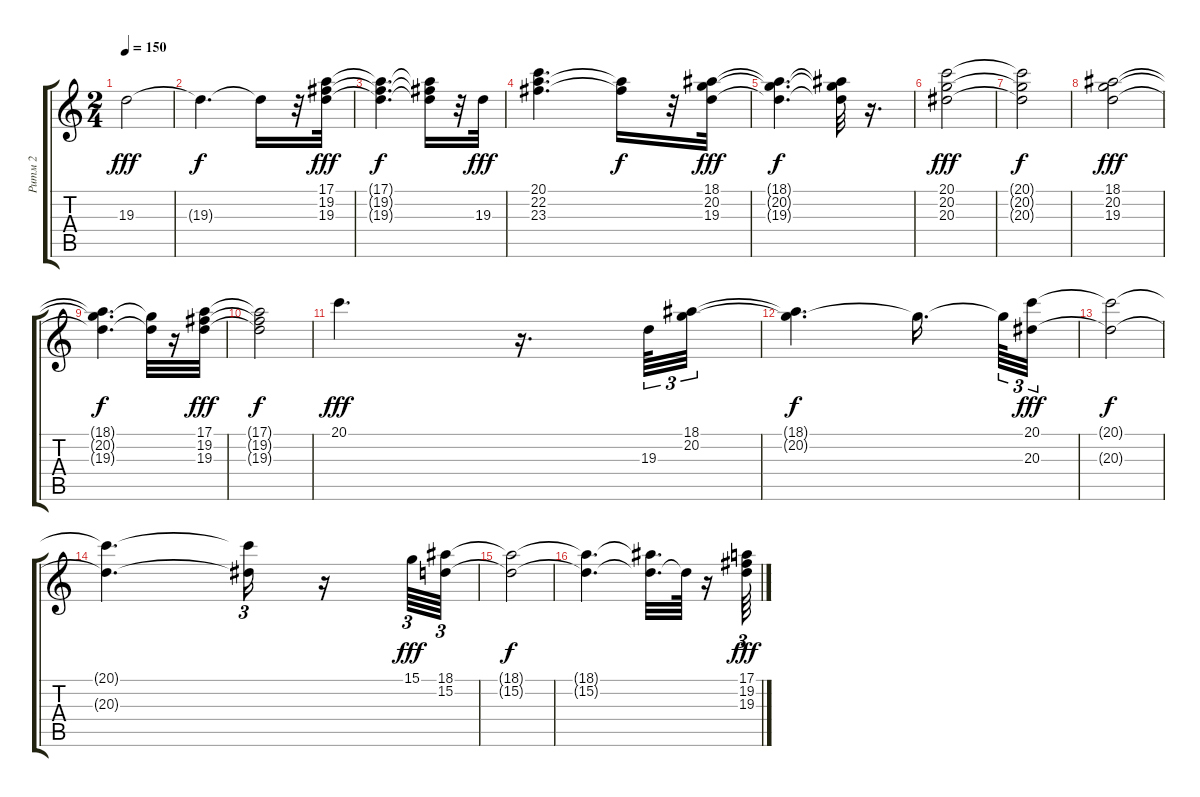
\track ("Ритм 2" "Ритм 2") {instrument synthstrings1}
\staff {score tabs}
\tuning (E4 B3 G3 D3 A2 E2) {hide}
\ts (2 4)
\tempo 150
\clef g2
\ks c
19.3.2{dy fff} |
19.3{t}.4{d dy f} 19.3{t}.16 r.32 (17.1 19.2 19.3).32{dy fff} |
(17.1{t} 19.2{t} 19.3{t}).4{d dy f} (17.1{t} 19.2{t} 19.3{t}).16 r.32 19.3.32{dy fff} |
(20.1 22.2 23.3).4{d} (22.2{t} 23.3{t}).16{dy f} r.32 (18.1 20.2 19.3).32{dy fff} |
(18.1{t} 20.2{t} 19.3{t}).4{d dy f} (18.1{t} 20.2{t} 19.3{t}).32 r.16{d} |
(20.1 20.2 20.3).2{dy fff} |
(20.1{t} 20.2{t} 20.3{t}).2{dy f} |
(18.1 20.2 19.3).2{dy fff} |
(18.1{t} 20.2{t} 19.3{t}).4{d dy f} (20.2{t} 19.3{t}).32 r.16 (17.1 19.2 19.3).32{dy fff} |
(17.1{t} 19.2{t} 19.3{t}).2{dy f} |
20.1.4{d dy fff} r.16{d} 19.3.64{tu (3 2)} (18.1 20.2).32{tu (3 2)} |
(18.1{t} 20.2{t}).4{d dy f} 20.2{t}.16{d beam splitsecondary} 20.2{t}.64{tu (3 2)} (20.1 20.3).32{tu (3 2) dy fff} |
(20.1{t} 20.3{t}).2{dy f} |
(20.1{t} 20.3{t}).4{d} (20.1{t} 20.3{t}).16{tu (3 2)} r.16 15.1.64{tu (3 2) dy fff} (18.1 15.2).64{tu (3 2)} |
(18.1{t} 15.2{t}).2{dy f} |
(18.1{t} 15.2{t}).4{d} (18.1{t} 15.2{t}).32{d} 15.2{t}.64 r.16 (17.1 19.2 19.3).64{tu (3 2) dy fff}
